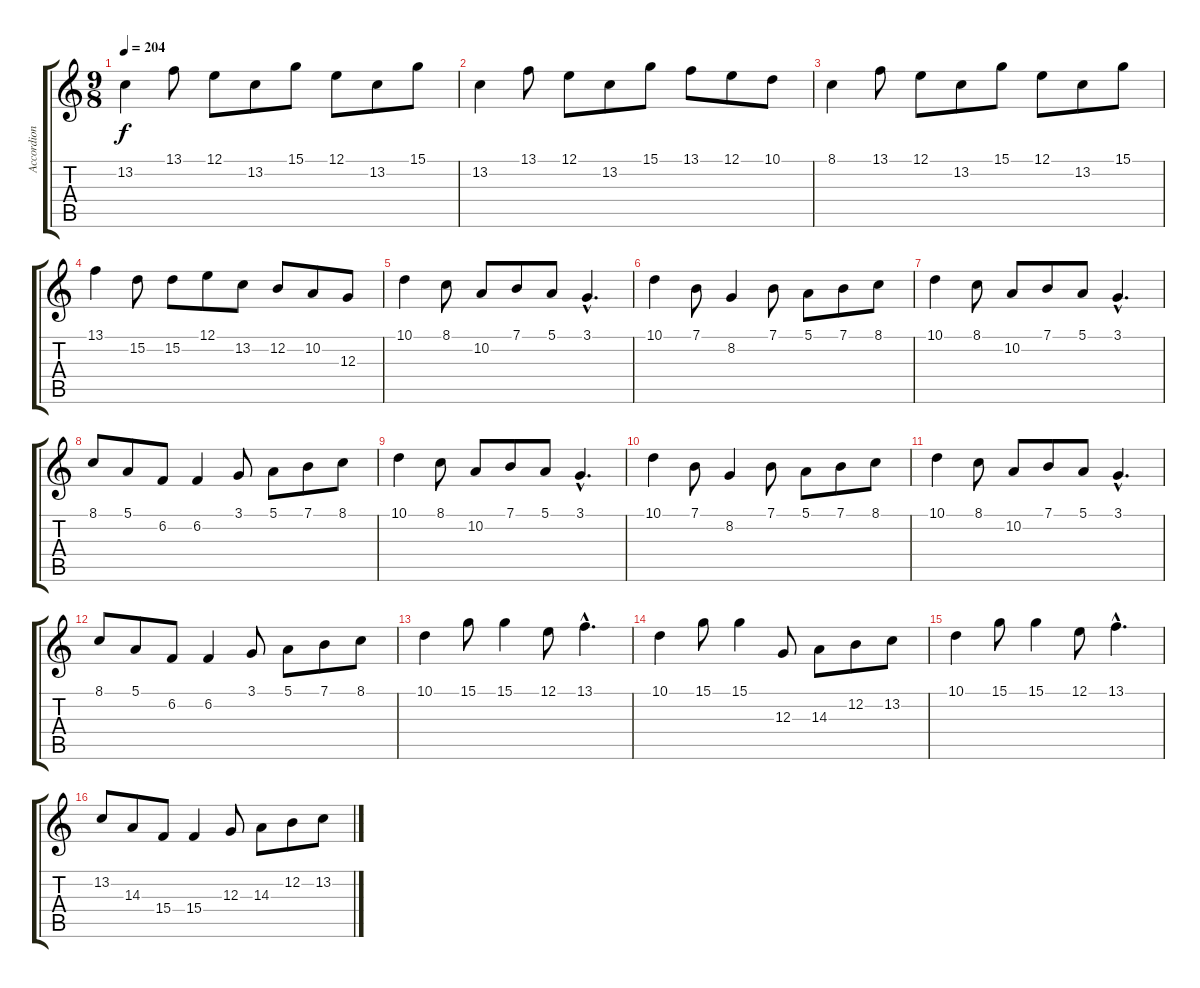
\track ("Accordion 1" "Accordion ") {instrument tangoaccordion}
\staff {score tabs}
\tuning (E4 B3 G3 D3 A2 E2) {hide}
\ts (9 8)
\tempo 204
\clef g2
\ks c
13.2.4{dy f} 13.1.8 12.1.8 13.2.8 15.1.8 12.1.8 13.2.8 15.1.8 |
13.2.4 13.1.8 12.1.8 13.2.8 15.1.8 13.1.8 12.1.8 10.1.8 |
8.1.4 13.1.8 12.1.8 13.2.8 15.1.8 12.1.8 13.2.8 15.1.8 |
13.1.4 15.2.8 15.2.8 12.1.8 13.2.8 12.2.8 10.2.8 12.3.8 |
10.1.4 8.1.8 10.2.8 7.1.8 5.1.8 3.1{hac}.4{d} |
10.1.4 7.1.8 8.2.4 7.1.8 5.1.8 7.1.8 8.1.8 |
10.1.4 8.1.8 10.2.8 7.1.8 5.1.8 3.1{hac}.4{d} |
8.1.8 5.1.8 6.2.8 6.2.4 3.1.8 5.1.8 7.1.8 8.1.8 |
10.1.4 8.1.8 10.2.8 7.1.8 5.1.8 3.1{hac}.4{d} |
10.1.4 7.1.8 8.2.4 7.1.8 5.1.8 7.1.8 8.1.8 |
10.1.4 8.1.8 10.2.8 7.1.8 5.1.8 3.1{hac}.4{d} |
8.1.8 5.1.8 6.2.8 6.2.4 3.1.8 5.1.8 7.1.8 8.1.8 |
10.1.4 15.1.8 15.1.4 12.1.8 13.1{hac}.4{d} |
10.1.4 15.1.8 15.1.4 12.3.8 14.3.8 12.2.8 13.2.8 |
10.1.4 15.1.8 15.1.4 12.1.8 13.1{hac}.4{d} |
13.2.8 14.3.8 15.4.8 15.4.4 12.3.8 14.3.8 12.2.8 13.2.8
